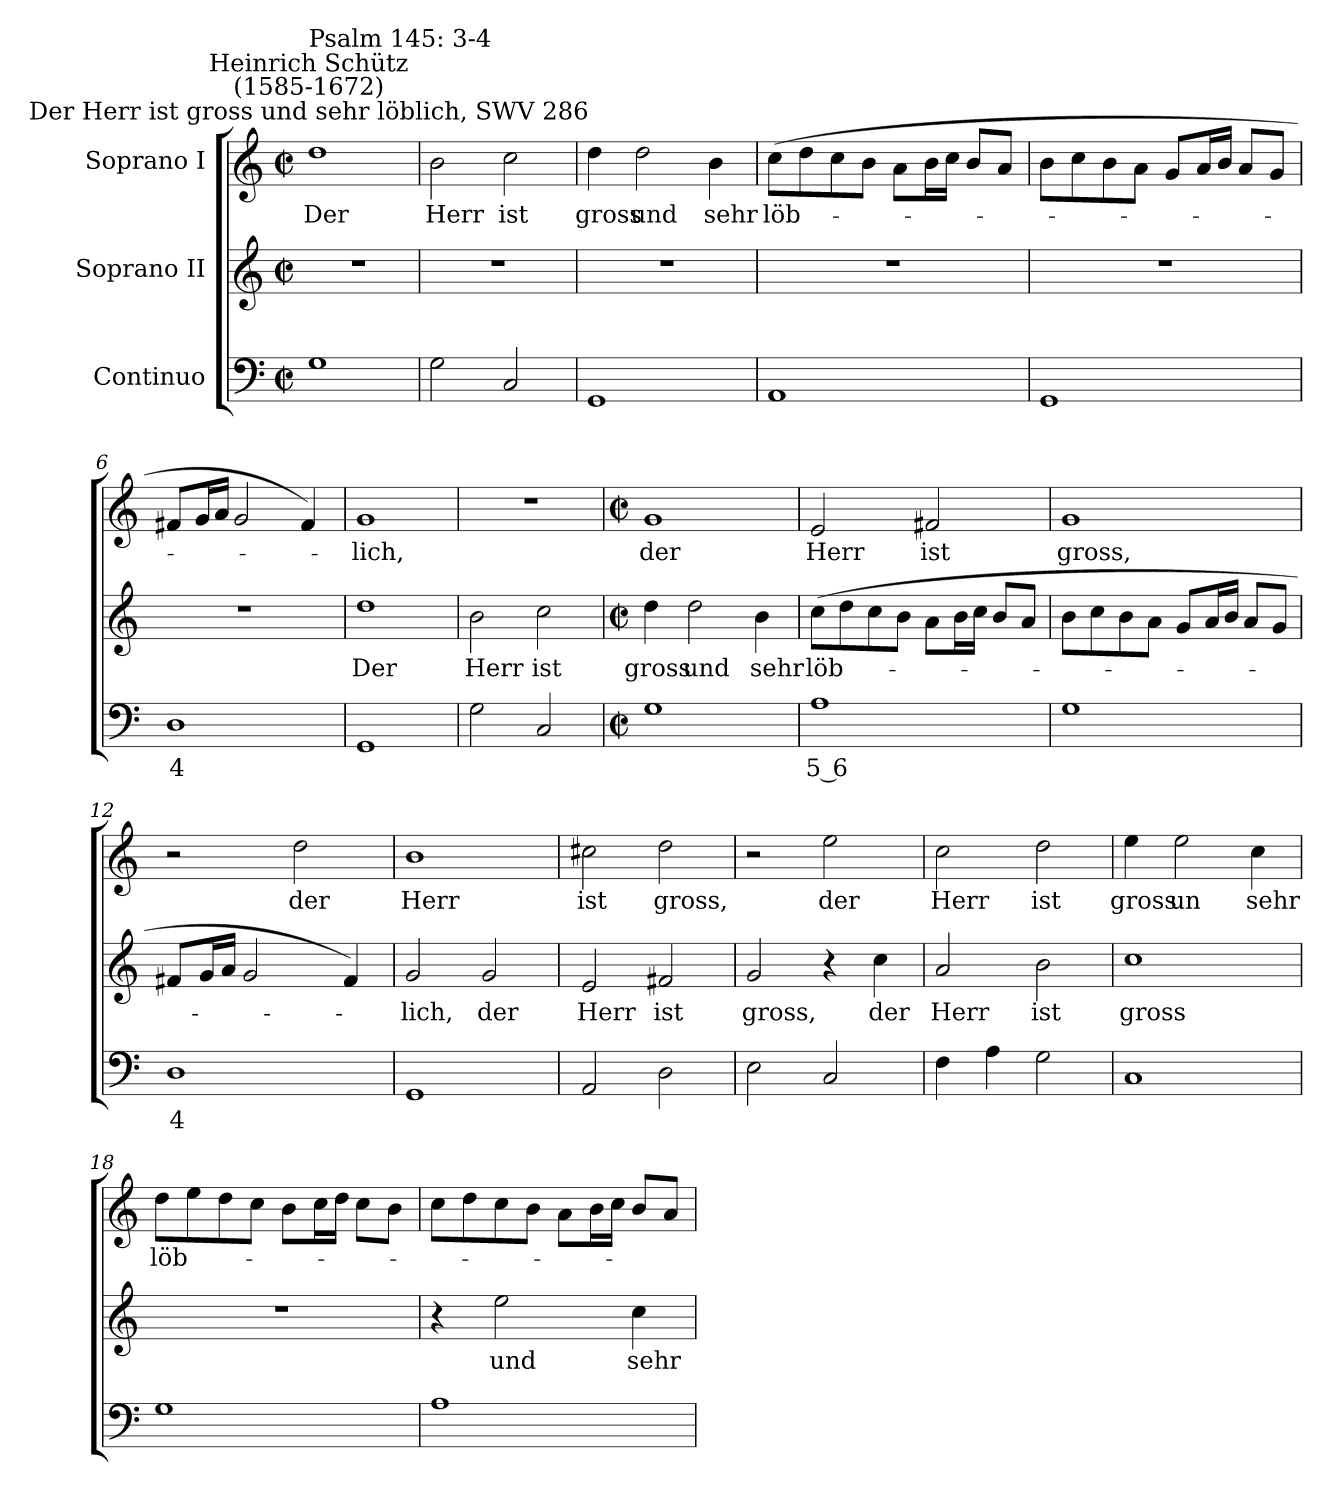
**kern	**text	**kern	**text	**kern	**text
*part3	*part3	*part2	*part2	*part1	*part1
*staff3	*staff3	*staff2	*staff2	*staff1	*staff1
*I"Continuo	*	*I"Soprano II	*	*I"Soprano I	*
*clefF4	*	*clefG2	*	*clefG2	*
*k[]	*	*k[]	*	*k[]	*
*C:	*	*C:	*	*C:	*
*M2/2	*	*M2/2	*	*M2/2	*
*met(c|)	*	*met(c|)	*	*met(c|)	*
=1	=1	=1	=1	=1	=1
!	!	!	!	!LO:TX:a:cj:t=Der Herr ist gross und sehr löblich, SWV 286	!
!	!	!	!	!LO:TX:a:cj:t=Heinrich Schütz\n(1585-1672)	!
!	!	!	!	!LO:TX:a:t=Psalm 145&colon; 3-4	!
!	!	!	!	!	!LO:LY:b
1G	.	1r	.	1dd	Der
=2	=2	=2	=2	=2	=2
!	!	!	!	!	!LO:LY:b
2G	.	1r	.	2b	Herr
!	!	!	!	!	!LO:LY:b
2C	.	.	.	2cc	ist
=3	=3	=3	=3	=3	=3
!	!	!	!	!	!LO:LY:b
1GG	.	1r	.	4dd	gross
!	!	!	!	!	!LO:LY:b
.	.	.	.	2dd	und
!	!	!	!	!	!LO:LY:b
.	.	.	.	4b	sehr
=4	=4	=4	=4	=4	=4
!	!	!	!	!	!LO:LY:b
1AA	.	1r	.	(<8ccL	löb-
.	.	.	.	8dd	.
.	.	.	.	8cc	.
.	.	.	.	8bJ	.
.	.	.	.	8aL	.
.	.	.	.	16bL	.
.	.	.	.	16ccJJ	.
.	.	.	.	8bL	.
.	.	.	.	8aJ	.
=5	=5	=5	=5	=5	=5
1GG	.	1r	.	8bL	.
.	.	.	.	8cc	.
.	.	.	.	8b	.
.	.	.	.	8aJ	.
.	.	.	.	8gL	.
.	.	.	.	16aL	.
.	.	.	.	16bJJ	.
.	.	.	.	8aL	.
.	.	.	.	8gJ	.
=6	=6	=6	=6	=6	=6
!	!LO:LY:b	!	!	!	!
1D	4	1r	.	8f#XL	.
.	.	.	.	16gL	.
.	.	.	.	16aJJ	.
.	.	.	.	2g	.
.	.	.	.	4f#)	.
=7	=7	=7	=7	=7	=7
!	!	!	!LO:LY:b	!	!LO:LY:b
1GG	.	1dd	Der	1g	lich,
=8	=8	=8	=8	=8	=8
!	!	!	!LO:LY:b	!	!
2G	.	2b	Herr	1r	.
!	!	!	!LO:LY:b	!	!
2C	.	2cc	ist	.	.
!!LO:LB:g=z
=9	=9	=9	=9	=9	=9
*M2/2	*	*M2/2	*	*M2/2	*
*met(c|)	*	*met(c|)	*	*met(c|)	*
!	!	!	!LO:LY:b	!	!LO:LY:b
1G	.	4dd	gross	1g	der
!	!	!	!LO:LY:b	!	!
.	.	2dd	und	.	.
!	!	!	!LO:LY:b	!	!
.	.	4b	sehr	.	.
=10	=10	=10	=10	=10	=10
!	!LO:LY:b	!	!LO:LY:b	!	!LO:LY:b
1A	5 6	(<8ccL	löb-	2e	Herr
.	.	8dd	.	.	.
.	.	8cc	.	.	.
.	.	8bJ	.	.	.
!	!	!	!	!	!LO:LY:b
.	.	8aL	.	2f#X	ist
.	.	16bL	.	.	.
.	.	16ccJJ	.	.	.
.	.	8bL	.	.	.
.	.	8aJ	.	.	.
=11	=11	=11	=11	=11	=11
!	!	!	!	!	!LO:LY:b
1G	.	8bL	.	1g	gross,
.	.	8cc	.	.	.
.	.	8b	.	.	.
.	.	8aJ	.	.	.
.	.	8gL	.	.	.
.	.	16aL	.	.	.
.	.	16bJJ	.	.	.
.	.	8aL	.	.	.
.	.	8gJ	.	.	.
=12	=12	=12	=12	=12	=12
!	!LO:LY:b	!	!	!	!
1D	4	8f#XL	.	2r	.
.	.	16gL	.	.	.
.	.	16aJJ	.	.	.
.	.	2g	.	.	.
!	!	!	!	!	!LO:LY:b
.	.	.	.	2dd	der
.	.	4f#)	.	.	.
=13	=13	=13	=13	=13	=13
!	!	!	!LO:LY:b	!	!LO:LY:b
1GG	.	2g	lich,	1b	Herr
!	!	!	!LO:LY:b	!	!
.	.	2g	der	.	.
=14	=14	=14	=14	=14	=14
!	!	!	!LO:LY:b	!	!LO:LY:b
2AA	.	2e	Herr	2cc#X	ist
!	!	!	!LO:LY:b	!	!LO:LY:b
2D	.	2f#X	ist	2dd	gross,
=15	=15	=15	=15	=15	=15
!	!	!	!LO:LY:b	!	!
2E	.	2g	gross,	2r	.
!	!	!	!	!	!LO:LY:b
2C	.	4r	.	2ee	der
!	!	!	!LO:LY:b	!	!
.	.	4cc	der	.	.
!!LO:LB:g=z
=16	=16	=16	=16	=16	=16
!	!	!	!LO:LY:b	!	!LO:LY:b
4F	.	2a	Herr	2cc	Herr
4A	.	.	.	.	.
!	!	!	!LO:LY:b	!	!LO:LY:b
2G	.	2b	ist	2dd	ist
=17	=17	=17	=17	=17	=17
!	!	!	!LO:LY:b	!	!LO:LY:b
1C	.	1cc	gross	4ee	gross
!	!	!	!	!	!LO:LY:b
.	.	.	.	2ee	un
!	!	!	!	!	!LO:LY:b
.	.	.	.	4cc	sehr
=18	=18	=18	=18	=18	=18
!	!	!	!	!	!LO:LY:b
1G	.	1r	.	8ddL	löb-
.	.	.	.	8ee	.
.	.	.	.	8dd	.
.	.	.	.	8ccJ	.
.	.	.	.	8bL	.
.	.	.	.	16ccL	.
.	.	.	.	16ddJJ	.
.	.	.	.	8ccL	.
.	.	.	.	8bJ	.
=19	=19	=19	=19	=19	=19
1A	.	4r	.	8ccL	.
.	.	.	.	8dd	.
!	!	!	!LO:LY:b	!	!
.	.	2ee	und	8cc	.
.	.	.	.	8bJ	.
.	.	.	.	8aL	.
.	.	.	.	16bL	.
.	.	.	.	16ccJJ	.
!	!	!	!LO:LY:b	!	!
.	.	4cc	sehr	8bL	.
.	.	.	.	8aJ	.
=	=	=	=	=	=
*-	*-	*-	*-	*-	*-
